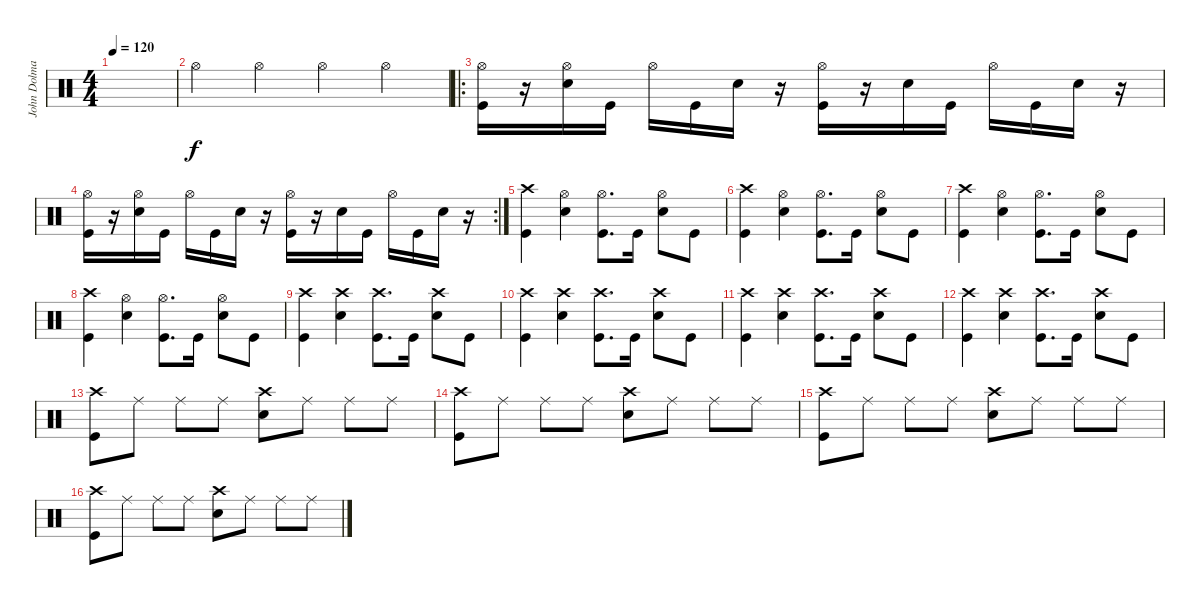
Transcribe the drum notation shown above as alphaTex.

\track ("John Dolmayan (Drums)" "John Dolma") {instrument percussion}
\staff {score}
\articulation defaults
\ts (4 4)
\tempo 120
\clef neutral
\ks c
|
"Hi-Hat (open)".4 "Hi-Hat (open)".4 "Hi-Hat (open)".4 "Hi-Hat (open)".4 |
\ro
("Hi-Hat (open)" "Kick (hit)").16 r.16 ("Hi-Hat (open)" "Snare (hit) 2").16 "Kick (hit)".16 "Hi-Hat (open)".16 "Kick (hit)".16 "Snare (hit) 2".16 r.16 ("Hi-Hat (open)" "Kick (hit)").16 r.16 "Snare (hit) 2".16 "Kick (hit)".16 "Hi-Hat (open)".16 "Kick (hit)".16 "Snare (hit) 2".16 r.16 |
\rc 2
("Hi-Hat (open)" "Kick (hit)").16 r.16 ("Hi-Hat (open)" "Snare (hit) 2").16 "Kick (hit)".16 "Hi-Hat (open)".16 "Kick (hit)".16 "Snare (hit) 2".16 r.16 ("Hi-Hat (open)" "Kick (hit)").16 r.16 "Snare (hit) 2".16 "Kick (hit)".16 "Hi-Hat (open)".16 "Kick (hit)".16 "Snare (hit) 2".16 r.16 |
("Crash high (hit)" "Kick (hit)").4 ("Hi-Hat (open)" "Snare (hit) 2").4 ("Hi-Hat (open)" "Kick (hit)").8{d} "Kick (hit)".16 ("Hi-Hat (open)" "Snare (hit) 2").8 "Kick (hit)".8 |
("Crash high (hit)" "Kick (hit)").4 ("Hi-Hat (open)" "Snare (hit) 2").4 ("Hi-Hat (open)" "Kick (hit)").8{d} "Kick (hit)".16 ("Hi-Hat (open)" "Snare (hit) 2").8 "Kick (hit)".8 |
("Crash high (hit)" "Kick (hit)").4 ("Hi-Hat (open)" "Snare (hit) 2").4 ("Hi-Hat (open)" "Kick (hit)").8{d} "Kick (hit)".16 ("Hi-Hat (open)" "Snare (hit) 2").8 "Kick (hit)".8 |
("Crash high (hit)" "Kick (hit)").4 ("Hi-Hat (open)" "Snare (hit) 2").4 ("Hi-Hat (open)" "Kick (hit)").8{d} "Kick (hit)".16 ("Hi-Hat (open)" "Snare (hit) 2").8 "Kick (hit)".8 |
("Crash high (hit)" "Kick (hit)").4 ("Crash high (hit)" "Snare (hit) 2").4 ("Crash high (hit)" "Kick (hit)").8{d} "Kick (hit)".16 ("Crash high (hit)" "Snare (hit) 2").8 "Kick (hit)".8 |
("Crash high (hit)" "Kick (hit)").4 ("Crash high (hit)" "Snare (hit) 2").4 ("Crash high (hit)" "Kick (hit)").8{d} "Kick (hit)".16 ("Crash high (hit)" "Snare (hit) 2").8 "Kick (hit)".8 |
("Crash high (hit)" "Kick (hit)").4 ("Crash high (hit)" "Snare (hit) 2").4 ("Crash high (hit)" "Kick (hit)").8{d} "Kick (hit)".16 ("Crash high (hit)" "Snare (hit) 2").8 "Kick (hit)".8 |
("Crash high (hit)" "Kick (hit)").4 ("Crash high (hit)" "Snare (hit) 2").4 ("Crash high (hit)" "Kick (hit)").8{d} "Kick (hit)".16 ("Crash high (hit)" "Snare (hit) 2").8 "Kick (hit)".8 |
("Crash high (hit)" "Kick (hit)").8 "Ride (middle)".8 "Ride (middle)".8 "Ride (middle)".8 ("Crash high (hit)" "Snare (hit) 2").8 "Ride (middle)".8 "Ride (middle)".8 "Ride (middle)".8 |
("Crash high (hit)" "Kick (hit)").8 "Ride (middle)".8 "Ride (middle)".8 "Ride (middle)".8 ("Crash high (hit)" "Snare (hit) 2").8 "Ride (middle)".8 "Ride (middle)".8 "Ride (middle)".8 |
("Crash high (hit)" "Kick (hit)").8 "Ride (middle)".8 "Ride (middle)".8 "Ride (middle)".8 ("Crash high (hit)" "Snare (hit) 2").8 "Ride (middle)".8 "Ride (middle)".8 "Ride (middle)".8 |
("Crash high (hit)" "Kick (hit)").8 "Ride (middle)".8 "Ride (middle)".8 "Ride (middle)".8 ("Crash high (hit)" "Snare (hit) 2").8 "Ride (middle)".8 "Ride (middle)".8 "Ride (middle)".8
